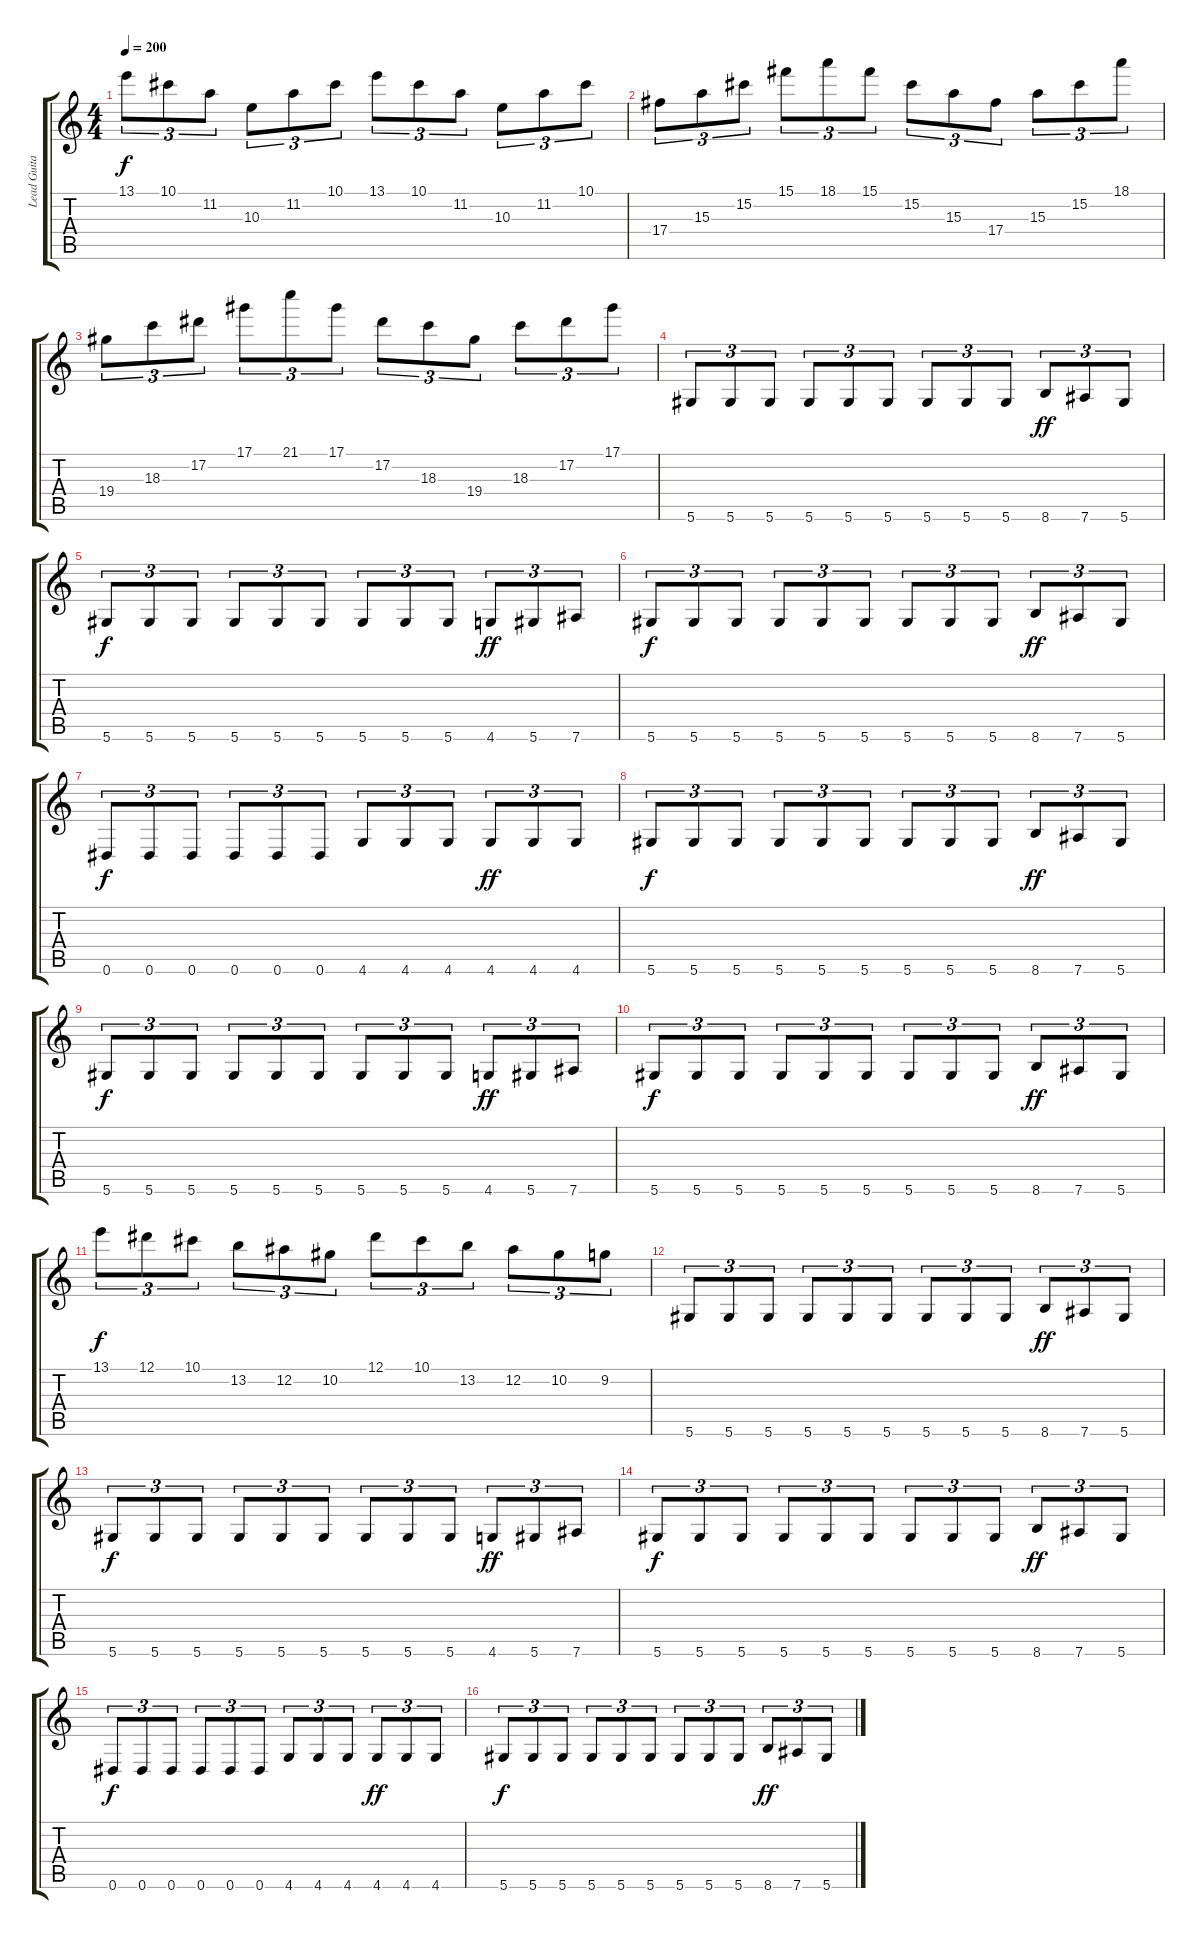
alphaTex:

\track ("Lead Guitar" "Lead Guita") {instrument distortionguitar}
\staff {score tabs}
\tuning (Eb4 Bb3 Gb3 Db3 Ab2 Eb2) {hide}
\ts (4 4)
\tempo 200
\clef g2
\ks c
13.1.8{tu (3 2) dy f} 10.1.8{tu (3 2)} 11.2.8{tu (3 2)} 10.3.8{tu (3 2)} 11.2.8{tu (3 2)} 10.1.8{tu (3 2)} 13.1.8{tu (3 2)} 10.1.8{tu (3 2)} 11.2.8{tu (3 2)} 10.3.8{tu (3 2)} 11.2.8{tu (3 2)} 10.1.8{tu (3 2)} |
17.4.8{tu (3 2)} 15.3.8{tu (3 2)} 15.2.8{tu (3 2)} 15.1.8{tu (3 2)} 18.1.8{tu (3 2)} 15.1.8{tu (3 2)} 15.2.8{tu (3 2)} 15.3.8{tu (3 2)} 17.4.8{tu (3 2)} 15.3.8{tu (3 2)} 15.2.8{tu (3 2)} 18.1.8{tu (3 2)} |
19.4.8{tu (3 2)} 18.3.8{tu (3 2)} 17.2.8{tu (3 2)} 17.1.8{tu (3 2)} 21.1.8{tu (3 2)} 17.1.8{tu (3 2)} 17.2.8{tu (3 2)} 18.3.8{tu (3 2)} 19.4.8{tu (3 2)} 18.3.8{tu (3 2)} 17.2.8{tu (3 2)} 17.1.8{tu (3 2)} |
5.6.8{tu (3 2)} 5.6.8{tu (3 2)} 5.6.8{tu (3 2)} 5.6.8{tu (3 2)} 5.6.8{tu (3 2)} 5.6.8{tu (3 2)} 5.6.8{tu (3 2)} 5.6.8{tu (3 2)} 5.6.8{tu (3 2)} 8.6.8{tu (3 2) dy ff} 7.6.8{tu (3 2)} 5.6.8{tu (3 2)} |
5.6.8{tu (3 2) dy f} 5.6.8{tu (3 2)} 5.6.8{tu (3 2)} 5.6.8{tu (3 2)} 5.6.8{tu (3 2)} 5.6.8{tu (3 2)} 5.6.8{tu (3 2)} 5.6.8{tu (3 2)} 5.6.8{tu (3 2)} 4.6.8{tu (3 2) dy ff} 5.6.8{tu (3 2)} 7.6.8{tu (3 2)} |
5.6.8{tu (3 2) dy f} 5.6.8{tu (3 2)} 5.6.8{tu (3 2)} 5.6.8{tu (3 2)} 5.6.8{tu (3 2)} 5.6.8{tu (3 2)} 5.6.8{tu (3 2)} 5.6.8{tu (3 2)} 5.6.8{tu (3 2)} 8.6.8{tu (3 2) dy ff} 7.6.8{tu (3 2)} 5.6.8{tu (3 2)} |
0.6.8{tu (3 2) dy f} 0.6.8{tu (3 2)} 0.6.8{tu (3 2)} 0.6.8{tu (3 2)} 0.6.8{tu (3 2)} 0.6.8{tu (3 2)} 4.6.8{tu (3 2)} 4.6.8{tu (3 2)} 4.6.8{tu (3 2)} 4.6.8{tu (3 2) dy ff} 4.6.8{tu (3 2)} 4.6.8{tu (3 2)} |
5.6.8{tu (3 2) dy f} 5.6.8{tu (3 2)} 5.6.8{tu (3 2)} 5.6.8{tu (3 2)} 5.6.8{tu (3 2)} 5.6.8{tu (3 2)} 5.6.8{tu (3 2)} 5.6.8{tu (3 2)} 5.6.8{tu (3 2)} 8.6.8{tu (3 2) dy ff} 7.6.8{tu (3 2)} 5.6.8{tu (3 2)} |
5.6.8{tu (3 2) dy f} 5.6.8{tu (3 2)} 5.6.8{tu (3 2)} 5.6.8{tu (3 2)} 5.6.8{tu (3 2)} 5.6.8{tu (3 2)} 5.6.8{tu (3 2)} 5.6.8{tu (3 2)} 5.6.8{tu (3 2)} 4.6.8{tu (3 2) dy ff} 5.6.8{tu (3 2)} 7.6.8{tu (3 2)} |
5.6.8{tu (3 2) dy f} 5.6.8{tu (3 2)} 5.6.8{tu (3 2)} 5.6.8{tu (3 2)} 5.6.8{tu (3 2)} 5.6.8{tu (3 2)} 5.6.8{tu (3 2)} 5.6.8{tu (3 2)} 5.6.8{tu (3 2)} 8.6.8{tu (3 2) dy ff} 7.6.8{tu (3 2)} 5.6.8{tu (3 2)} |
13.1.8{tu (3 2) dy f} 12.1.8{tu (3 2)} 10.1.8{tu (3 2)} 13.2.8{tu (3 2)} 12.2.8{tu (3 2)} 10.2.8{tu (3 2)} 12.1.8{tu (3 2)} 10.1.8{tu (3 2)} 13.2.8{tu (3 2)} 12.2.8{tu (3 2)} 10.2.8{tu (3 2)} 9.2.8{tu (3 2)} |
5.6.8{tu (3 2)} 5.6.8{tu (3 2)} 5.6.8{tu (3 2)} 5.6.8{tu (3 2)} 5.6.8{tu (3 2)} 5.6.8{tu (3 2)} 5.6.8{tu (3 2)} 5.6.8{tu (3 2)} 5.6.8{tu (3 2)} 8.6.8{tu (3 2) dy ff} 7.6.8{tu (3 2)} 5.6.8{tu (3 2)} |
5.6.8{tu (3 2) dy f} 5.6.8{tu (3 2)} 5.6.8{tu (3 2)} 5.6.8{tu (3 2)} 5.6.8{tu (3 2)} 5.6.8{tu (3 2)} 5.6.8{tu (3 2)} 5.6.8{tu (3 2)} 5.6.8{tu (3 2)} 4.6.8{tu (3 2) dy ff} 5.6.8{tu (3 2)} 7.6.8{tu (3 2)} |
5.6.8{tu (3 2) dy f} 5.6.8{tu (3 2)} 5.6.8{tu (3 2)} 5.6.8{tu (3 2)} 5.6.8{tu (3 2)} 5.6.8{tu (3 2)} 5.6.8{tu (3 2)} 5.6.8{tu (3 2)} 5.6.8{tu (3 2)} 8.6.8{tu (3 2) dy ff} 7.6.8{tu (3 2)} 5.6.8{tu (3 2)} |
0.6.8{tu (3 2) dy f} 0.6.8{tu (3 2)} 0.6.8{tu (3 2)} 0.6.8{tu (3 2)} 0.6.8{tu (3 2)} 0.6.8{tu (3 2)} 4.6.8{tu (3 2)} 4.6.8{tu (3 2)} 4.6.8{tu (3 2)} 4.6.8{tu (3 2) dy ff} 4.6.8{tu (3 2)} 4.6.8{tu (3 2)} |
5.6.8{tu (3 2) dy f} 5.6.8{tu (3 2)} 5.6.8{tu (3 2)} 5.6.8{tu (3 2)} 5.6.8{tu (3 2)} 5.6.8{tu (3 2)} 5.6.8{tu (3 2)} 5.6.8{tu (3 2)} 5.6.8{tu (3 2)} 8.6.8{tu (3 2) dy ff} 7.6.8{tu (3 2)} 5.6.8{tu (3 2)}
